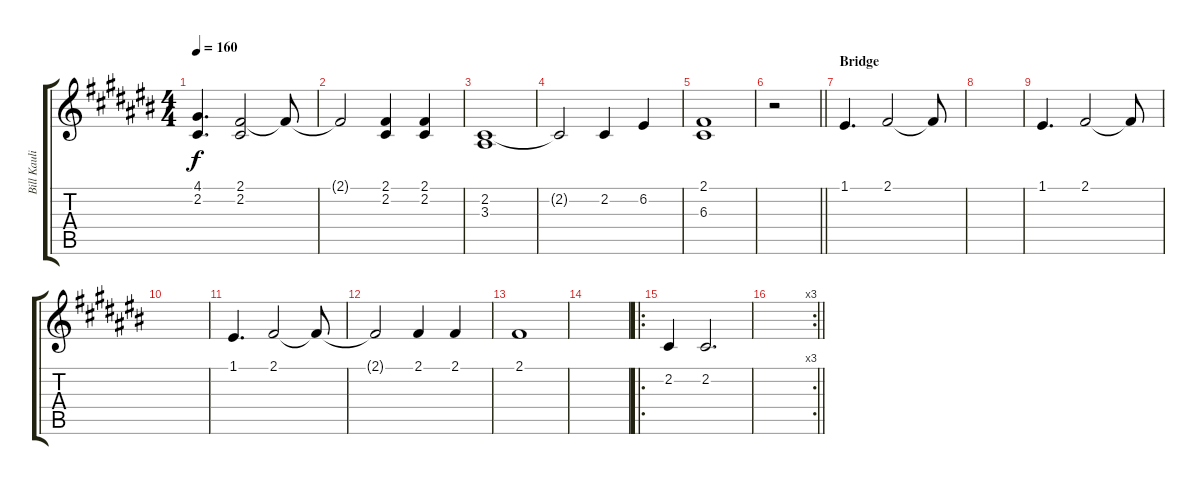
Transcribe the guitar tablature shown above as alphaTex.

\track ("Bill Kaulitz" "Bill Kauli") {instrument electricgrandpiano}
\staff {score tabs}
\tuning (E4 B3 G3 D3 A2 E2) {hide}
\ts (4 4)
\tempo 160
\clef g2
\ks c#
(4.1 2.2).4{d dy f} (2.1 2.2).2 2.1{t}.8 |
2.1{t}.2 (2.1 2.2).4 (2.1 2.2).4 |
(2.2 3.3).1 |
2.2{t}.2 2.2.4 6.2.4 |
(2.1 6.3).1 |
\barLineRight lightlight
r.2 |
\section ("" "Bridge")
1.1.4{d} 2.1.2 2.1{t}.8 |
|
1.1.4{d} 2.1.2 2.1{t}.8 |
|
1.1.4{d} 2.1.2 2.1{t}.8 |
2.1{t}.2 2.1.4 2.1.4 |
2.1.1 |
|
\ro
2.2.4 2.2.2{d} |
\rc 3
\barLineRight lightlight
